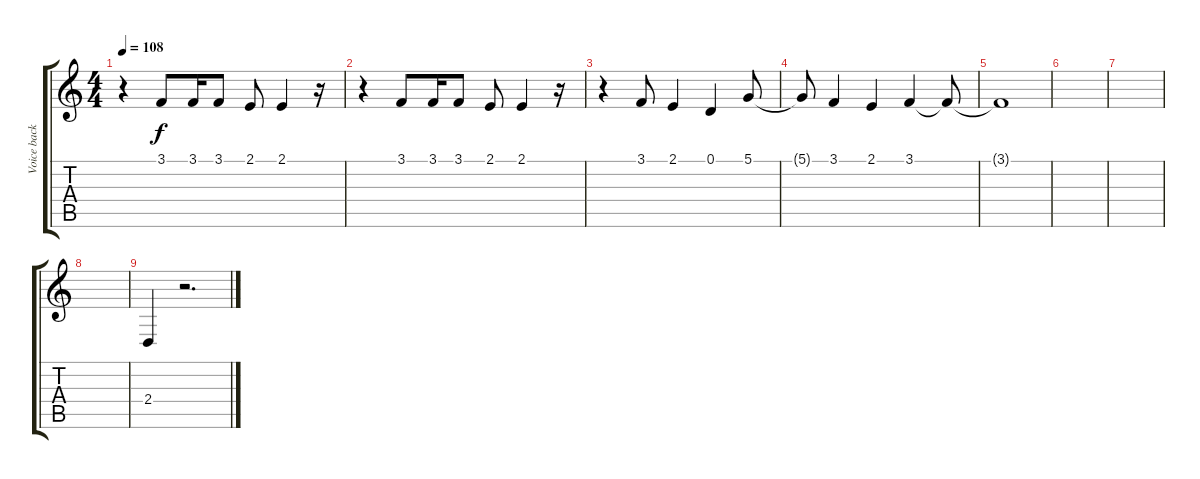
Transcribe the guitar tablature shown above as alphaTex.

\track ("Voice back" "Voice back") {instrument baritonesax}
\staff {score tabs}
\tuning (D4 A3 F3 C3 G2 C2) {hide}
\ts (4 4)
\tempo 108
\clef g2
\ks c
r.4{dy f} 3.1.8 3.1.16 3.1.8 2.1.8 2.1.4 r.16 |
r.4 3.1.8 3.1.16 3.1.8 2.1.8 2.1.4 r.16 |
r.4 3.1.8 2.1.4 0.1.4 5.1.8 |
5.1{t}.8 3.1.4 2.1.4 3.1.4 3.1{t}.8 |
3.1{t}.1 |
|
|
|
2.4.4{instrument overdrivenguitar} r.2{d}
